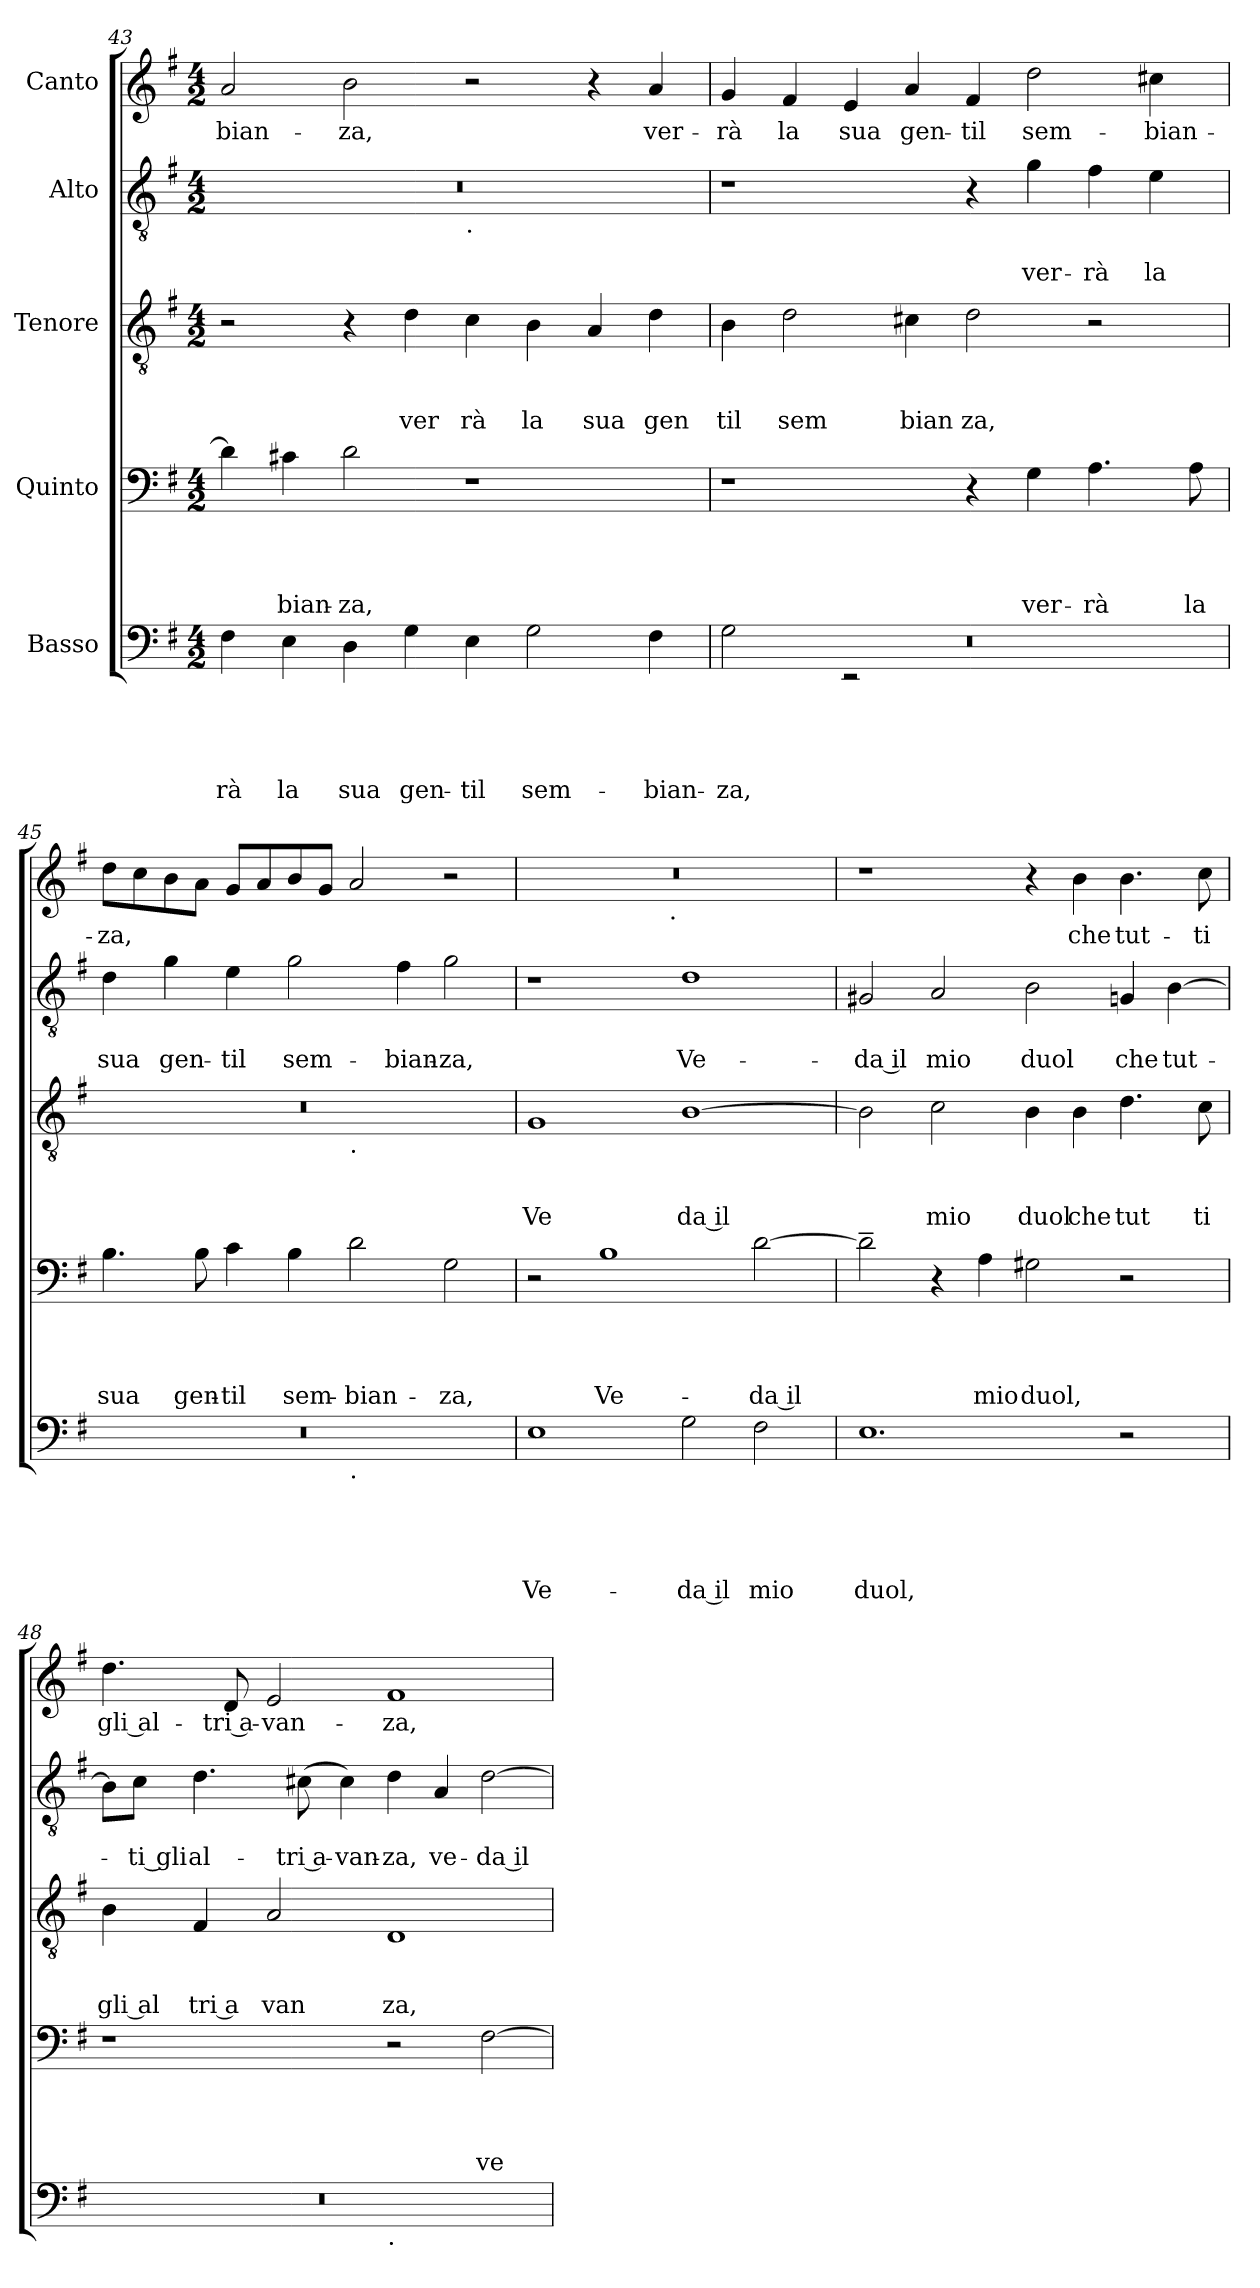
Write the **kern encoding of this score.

**kern	**text	**text	**text	**text	**text	**kern	**text	**text	**text	**text	**kern	**text	**text	**text	**kern	**text	**text	**kern	**text
*part5	*part5	*part5	*part5	*part5	*part5	*part4	*part4	*part4	*part4	*part4	*part3	*part3	*part3	*part3	*part2	*part2	*part2	*part1	*part1
*staff5	*staff5	*staff5	*staff5	*staff5	*staff5	*staff4	*staff4	*staff4	*staff4	*staff4	*staff3	*staff3	*staff3	*staff3	*staff2	*staff2	*staff2	*staff1	*staff1
*I"Basso	*	*	*	*	*	*I"Quinto	*	*	*	*	*I"Tenore	*	*	*	*I"Alto	*	*	*I"Canto	*
!!LO:LB:g=z
*clefF4	*	*	*	*	*	*clefF4	*	*	*	*	*clefGv2	*	*	*	*clefGv2	*	*	*clefG2	*
*k[f#]	*	*	*	*	*	*k[f#]	*	*	*	*	*k[f#]	*	*	*	*k[f#]	*	*	*k[f#]	*
*G:	*	*	*	*	*	*G:	*	*	*	*	*G:	*	*	*	*G:	*	*	*G:	*
*M4/2	*	*	*	*	*	*M4/2	*	*	*	*	*M4/2	*	*	*	*M4/2	*	*	*M4/2	*
=43	=43	=43	=43	=43	=43	=43	=43	=43	=43	=43	=43	=43	=43	=43	=43	=43	=43	=43	=43
!	!	!	!	!	!LO:LY:b	!	!	!	!	!	!	!	!	!	!	!	!	!	!LO:LY:b
*	*	*	*	*	*	*	*	*	*	*	*	*	*	*	*^	*	*	*	*
4F#\	.	.	.	.	-rà	4d\]	.	.	.	.	2r	.	.	.	0r	1ryy	.	.	2a/	bian-
!	!	!	!	!	!LO:LY:b	!	!	!	!	!LO:LY:b	!	!	!	!	!	!	!	!	!	!
4E\	.	.	.	.	la	4c#X\	.	.	.	bian-	.	.	.	.	.	.	.	.	.	.
!	!	!	!	!	!LO:LY:b	!	!	!	!	!LO:LY:b	!	!	!	!	!	!	!	!	!	!LO:LY:b
4D\	.	.	.	.	sua	2d\	.	.	.	-za,	4r	.	.	.	.	.	.	.	2b\	-za,
!	!	!	!	!	!LO:LY:b	!	!	!	!	!	!	!	!	!LO:LY:b	!	!	!	!	!	!
4G\	.	.	.	.	gen-	.	.	.	.	.	4d\	.	.	ver	.	.	.	.	.	.
!	!	!	!	!	!	!	!	!	!	!	!	!	!	!	!	!LO:TX:b:t=.	!	!	!	!
!	!	!	!	!	!LO:LY:b	!	!	!	!	!	!	!	!	!LO:LY:b	!	!	!	!	!	!
4E\	.	.	.	.	-til	1r	.	.	.	.	4c\	.	.	rà	.	1ryy	.	.	2r	.
!	!	!	!	!	!LO:LY:b	!	!	!	!	!	!	!	!	!LO:LY:b	!	!	!	!	!	!
2G\	.	.	.	.	sem-	.	.	.	.	.	4B\	.	.	la	.	.	.	.	.	.
!	!	!	!	!	!	!	!	!	!	!	!	!	!	!LO:LY:b	!	!	!	!	!	!
.	.	.	.	.	.	.	.	.	.	.	4A/	.	.	sua	.	.	.	.	4r	.
!	!	!	!	!	!LO:LY:b	!	!	!	!	!	!	!	!	!LO:LY:b	!	!	!	!	!	!LO:LY:b
4F#\	.	.	.	.	-bian-	.	.	.	.	.	4d\	.	.	gen	.	.	.	.	4a/	ver-
=44	=44	=44	=44	=44	=44	=44	=44	=44	=44	=44	=44	=44	=44	=44	=44	=44	=44	=44	=44	=44
*^	*	*	*	*	*	*	*	*	*	*	*	*	*	*	*	*	*	*	*	*
*	*^	*	*	*	*	*	*	*	*	*	*	*	*	*	*	*	*	*	*	*	*
!	!	!LO:N:vis=1	!	!	!	!	!LO:LY:b	!	!	!	!	!	!	!	!	!LO:LY:b	!	!	!	!	!	!LO:LY:b
*	*	*	*	*	*	*	*	*	*	*	*	*	*	*	*	*	*v	*v	*	*	*	*
2G\	2ryy	0r	.	.	.	.	-za,	1r	.	.	.	.	4B\	.	.	til	1r	.	.	4g/	-rà
!	!	!	!	!	!	!	!	!	!	!	!	!	!	!	!	!LO:LY:b	!	!	!	!	!LO:LY:b
.	.	.	.	.	.	.	.	.	.	.	.	.	2d\	.	.	sem	.	.	.	4f#/	la
!	!	!	!	!	!	!	!	!	!	!	!	!	!	!	!	!	!	!	!	!	!LO:LY:b
2ryy	2rEE	.	.	.	.	.	.	.	.	.	.	.	.	.	.	.	.	.	.	4e/	sua
!	!	!	!	!	!	!	!	!	!	!	!	!	!	!	!	!LO:LY:b	!	!	!	!	!LO:LY:b
.	.	.	.	.	.	.	.	.	.	.	.	.	4c#X\	.	.	bian	.	.	.	4a/	gen-
!	!	!	!	!	!	!	!	!	!	!	!	!	!	!	!	!LO:LY:b	!	!	!	!	!LO:LY:b
1ryy	1ryy	.	.	.	.	.	.	4r	.	.	.	.	2d\	.	.	za,	4r	.	.	4f#/	-til
!	!	!	!	!	!	!	!	!	!	!	!	!LO:LY:b	!	!	!	!	!	!	!LO:LY:b	!	!LO:LY:b
.	.	.	.	.	.	.	.	4G\	.	.	.	ver-	.	.	.	.	4g\	.	ver-	2dd\	sem-
!	!	!	!	!	!	!	!	!	!	!	!	!LO:LY:b	!	!	!	!	!	!	!LO:LY:b	!	!
.	.	.	.	.	.	.	.	4.A\	.	.	.	-rà	2r	.	.	.	4f#\	.	-rà	.	.
!	!	!	!	!	!	!	!	!	!	!	!	!	!	!	!	!	!	!	!LO:LY:b	!	!LO:LY:b
.	.	.	.	.	.	.	.	.	.	.	.	.	.	.	.	.	4e\	.	la	4cc#X\	-bian-
!	!	!	!	!	!	!	!	!	!	!	!	!LO:LY:b	!	!	!	!	!	!	!	!	!
.	.	.	.	.	.	.	.	8A\	.	.	.	la	.	.	.	.	.	.	.	.	.
*v	*v	*v	*	*	*	*	*	*	*	*	*	*	*	*	*	*	*	*	*	*	*
=45	=45	=45	=45	=45	=45	=45	=45	=45	=45	=45	=45	=45	=45	=45	=45	=45	=45	=45	=45
!	!	!	!	!	!	!	!	!	!	!LO:LY:b	!	!	!	!	!	!	!LO:LY:b	!	!LO:LY:b
*^	*	*	*	*	*	*	*	*	*	*	*^	*	*	*	*	*	*	*	*
0r	1ryy	.	.	.	.	.	4.B\	.	.	.	sua	0r	1ryy	.	.	.	4d\	.	sua	8dd\L	-za,
.	.	.	.	.	.	.	.	.	.	.	.	.	.	.	.	.	.	.	.	8cc\	.
!	!	!	!	!	!	!	!	!	!	!	!	!	!	!	!	!	!	!	!LO:LY:b	!	!
.	.	.	.	.	.	.	.	.	.	.	.	.	.	.	.	.	4g\	.	gen-	8b\	.
!	!	!	!	!	!	!	!	!	!	!	!LO:LY:b	!	!	!	!	!	!	!	!	!	!
.	.	.	.	.	.	.	8B\	.	.	.	gen-	.	.	.	.	.	.	.	.	8a\J	.
!	!	!	!	!	!	!	!	!	!	!	!LO:LY:b	!	!	!	!	!	!	!	!LO:LY:b	!	!
.	.	.	.	.	.	.	4c\	.	.	.	-til	.	.	.	.	.	4e\	.	-til	8g/L	.
.	.	.	.	.	.	.	.	.	.	.	.	.	.	.	.	.	.	.	.	8a/	.
!	!	!	!	!	!	!	!	!	!	!	!LO:LY:b	!	!	!	!	!	!	!	!LO:LY:b	!	!
.	.	.	.	.	.	.	4B\	.	.	.	sem-	.	.	.	.	.	2g\	.	sem-	8b/	.
.	.	.	.	.	.	.	.	.	.	.	.	.	.	.	.	.	.	.	.	8g/J	.
!	!	!	!	!	!	!	!	!	!	!	!	!	!LO:TX:b:t=.	!	!	!	!	!	!	!	!
!	!LO:TX:b:t=.	!	!	!	!	!	!	!	!	!	!	!	!	!	!	!	!	!	!	!	!
!	!	!	!	!	!	!	!	!	!	!	!LO:LY:b	!	!	!	!	!	!	!	!	!	!
.	1ryy	.	.	.	.	.	2d\	.	.	.	-bian-	.	1ryy	.	.	.	.	.	.	2a/	.
!	!	!	!	!	!	!	!	!	!	!	!	!	!	!	!	!	!	!	!LO:LY:b	!	!
.	.	.	.	.	.	.	.	.	.	.	.	.	.	.	.	.	4f#\	.	-bian-	.	.
!	!	!	!	!	!	!	!	!	!	!	!LO:LY:b	!	!	!	!	!	!	!	!LO:LY:b	!	!
.	.	.	.	.	.	.	2G\	.	.	.	-za,	.	.	.	.	.	2g\	.	-za,	2r	.
=46	=46	=46	=46	=46	=46	=46	=46	=46	=46	=46	=46	=46	=46	=46	=46	=46	=46	=46	=46	=46	=46
!	!	!	!	!	!	!LO:LY:b	!	!	!	!	!	!	!	!	!	!LO:LY:b	!	!	!	!	!
*v	*v	*	*	*	*	*	*	*	*	*	*	*v	*v	*	*	*	*	*	*	*^	*
1E	.	.	.	.	Ve-	2r	.	.	.	.	1G	.	.	Ve	1r	.	.	0r	2ryy	.
!	!	!	!	!	!	!	!	!	!	!LO:LY:b	!	!	!	!	!	!	!	!	!	!
.	.	.	.	.	.	1B	.	.	.	Ve-	.	.	.	.	.	.	.	.	4...ryy	.
!	!	!	!	!	!	!	!	!	!	!	!	!	!	!	!	!	!	!	!LO:TX:b:t=.	!
.	.	.	.	.	.	.	.	.	.	.	.	.	.	.	.	.	.	.	1ryy	.
!	!	!	!	!	!LO:LY:b:rj	!	!	!	!	!	!	!	!	!LO:LY:b	!	!	!LO:LY:b	!	!	!
2G\	.	.	.	.	-da il	.	.	.	.	.	[>1B	.	.	da il	1d	.	Ve-	.	.	.
!	!	!	!	!	!LO:LY:b	!	!	!	!	!LO:LY:b	!	!	!	!	!	!	!	!	!	!
2F#\	.	.	.	.	mio	[>2d\	.	.	.	-da il	.	.	.	.	.	.	.	.	.	.
.	.	.	.	.	.	.	.	.	.	.	.	.	.	.	.	.	.	.	32ryy	.
!!LO:PB:g=z
=47	=47	=47	=47	=47	=47	=47	=47	=47	=47	=47	=47	=47	=47	=47	=47	=47	=47	=47	=47	=47
!	!	!	!	!	!LO:LY:b	!	!	!	!	!	!	!	!	!	!	!	!LO:LY:b:rj	!	!	!
*	*	*	*	*	*	*	*	*	*	*	*	*	*	*	*	*	*	*v	*v	*
1.E	.	.	.	.	duol,	2d~>\]	.	.	.	.	2B\]	.	.	.	2G#X/	.	-da il	1r	.
!	!	!	!	!	!	!	!	!	!	!	!	!	!	!LO:LY:b	!	!	!LO:LY:b	!	!
.	.	.	.	.	.	4r	.	.	.	.	2c\	.	.	mio	2A/	.	mio	.	.
!	!	!	!	!	!	!	!	!	!	!LO:LY:b	!	!	!	!	!	!	!	!	!
.	.	.	.	.	.	4A\	.	.	.	mio	.	.	.	.	.	.	.	.	.
!	!	!	!	!	!	!	!	!	!	!LO:LY:b	!	!	!	!LO:LY:b	!	!	!LO:LY:b	!	!
.	.	.	.	.	.	2G#X\	.	.	.	duol,	4B\	.	.	duol	2B\	.	duol	4r	.
!	!	!	!	!	!	!	!	!	!	!	!	!	!	!LO:LY:b	!	!	!	!	!LO:LY:b
.	.	.	.	.	.	.	.	.	.	.	4B\	.	.	che	.	.	.	4b\	che
!	!	!	!	!	!	!	!	!	!	!	!	!	!	!LO:LY:b	!	!	!LO:LY:b	!	!LO:LY:b
2r	.	.	.	.	.	2r	.	.	.	.	4.d\	.	.	tut	4Gn/	.	che	4.b\	tut-
!	!	!	!	!	!	!	!	!	!	!	!	!	!	!	!	!	!LO:LY:b	!	!
.	.	.	.	.	.	.	.	.	.	.	.	.	.	.	[>4B\	.	tut-	.	.
!	!	!	!	!	!	!	!	!	!	!	!	!	!	!LO:LY:b	!	!	!	!	!LO:LY:b
.	.	.	.	.	.	.	.	.	.	.	8c\	.	.	ti	.	.	.	8cc\	-ti
=48	=48	=48	=48	=48	=48	=48	=48	=48	=48	=48	=48	=48	=48	=48	=48	=48	=48	=48	=48
!	!	!	!	!	!	!	!	!	!	!	!	!	!	!LO:LY:b:rj	!	!	!	!	!LO:LY:b:rj
*^	*	*	*	*	*	*	*	*	*	*	*	*	*	*	*	*	*	*	*
0r	1ryy	.	.	.	.	.	1r	.	.	.	.	4B\	.	.	gli al	8B\L]	.	.	4.dd\	gli al-
!	!	!	!	!	!	!	!	!	!	!	!	!	!	!	!	!	!	!LO:LY:b	!	!
.	.	.	.	.	.	.	.	.	.	.	.	.	.	.	.	8c\J	.	-ti gli	.	.
!	!	!	!	!	!	!	!	!	!	!	!	!	!	!	!LO:LY:b:rj	!	!	!LO:LY:b	!	!
.	.	.	.	.	.	.	.	.	.	.	.	4F#/	.	.	tri a	4.d\	.	al-	.	.
!	!	!	!	!	!	!	!	!	!	!	!	!	!	!	!	!	!	!	!	!LO:LY:b:rj
.	.	.	.	.	.	.	.	.	.	.	.	.	.	.	.	.	.	.	8d/	-tri a-
!	!	!	!	!	!	!	!	!	!	!	!	!	!	!	!LO:LY:b	!	!	!	!	!LO:LY:b
.	.	.	.	.	.	.	.	.	.	.	.	2A/	.	.	van	.	.	.	2e/	-van-
!	!	!	!	!	!	!	!	!	!	!	!	!	!	!	!	!	!	!LO:LY:b:rj	!	!
.	.	.	.	.	.	.	.	.	.	.	.	.	.	.	.	(<8c#X\	.	-tri a-	.	.
!	!	!	!	!	!	!	!	!	!	!	!	!	!	!	!	!	!	!LO:LY:b	!	!
.	.	.	.	.	.	.	.	.	.	.	.	.	.	.	.	4c#\)	.	-van-	.	.
!	!LO:TX:b:t=.	!	!	!	!	!	!	!	!	!	!	!	!	!	!	!	!	!	!	!
!	!	!	!	!	!	!	!	!	!	!	!	!	!	!	!LO:LY:b	!	!	!LO:LY:b	!	!LO:LY:b
.	1ryy	.	.	.	.	.	2r	.	.	.	.	1D	.	.	za,	4d\	.	-za,	1f#	-za,
!	!	!	!	!	!	!	!	!	!	!	!	!	!	!	!	!	!	!LO:LY:b	!	!
.	.	.	.	.	.	.	.	.	.	.	.	.	.	.	.	4A/	.	ve-	.	.
!	!	!	!	!	!	!	!	!	!	!	!LO:LY:b	!	!	!	!	!	!	!LO:LY:b	!	!
.	.	.	.	.	.	.	[>2F#\	.	.	.	ve	.	.	.	.	[>2d\	.	-da il	.	.
*v	*v	*	*	*	*	*	*	*	*	*	*	*	*	*	*	*	*	*	*	*
=	=	=	=	=	=	=	=	=	=	=	=	=	=	=	=	=	=	=	=
*-	*-	*-	*-	*-	*-	*-	*-	*-	*-	*-	*-	*-	*-	*-	*-	*-	*-	*-	*-
